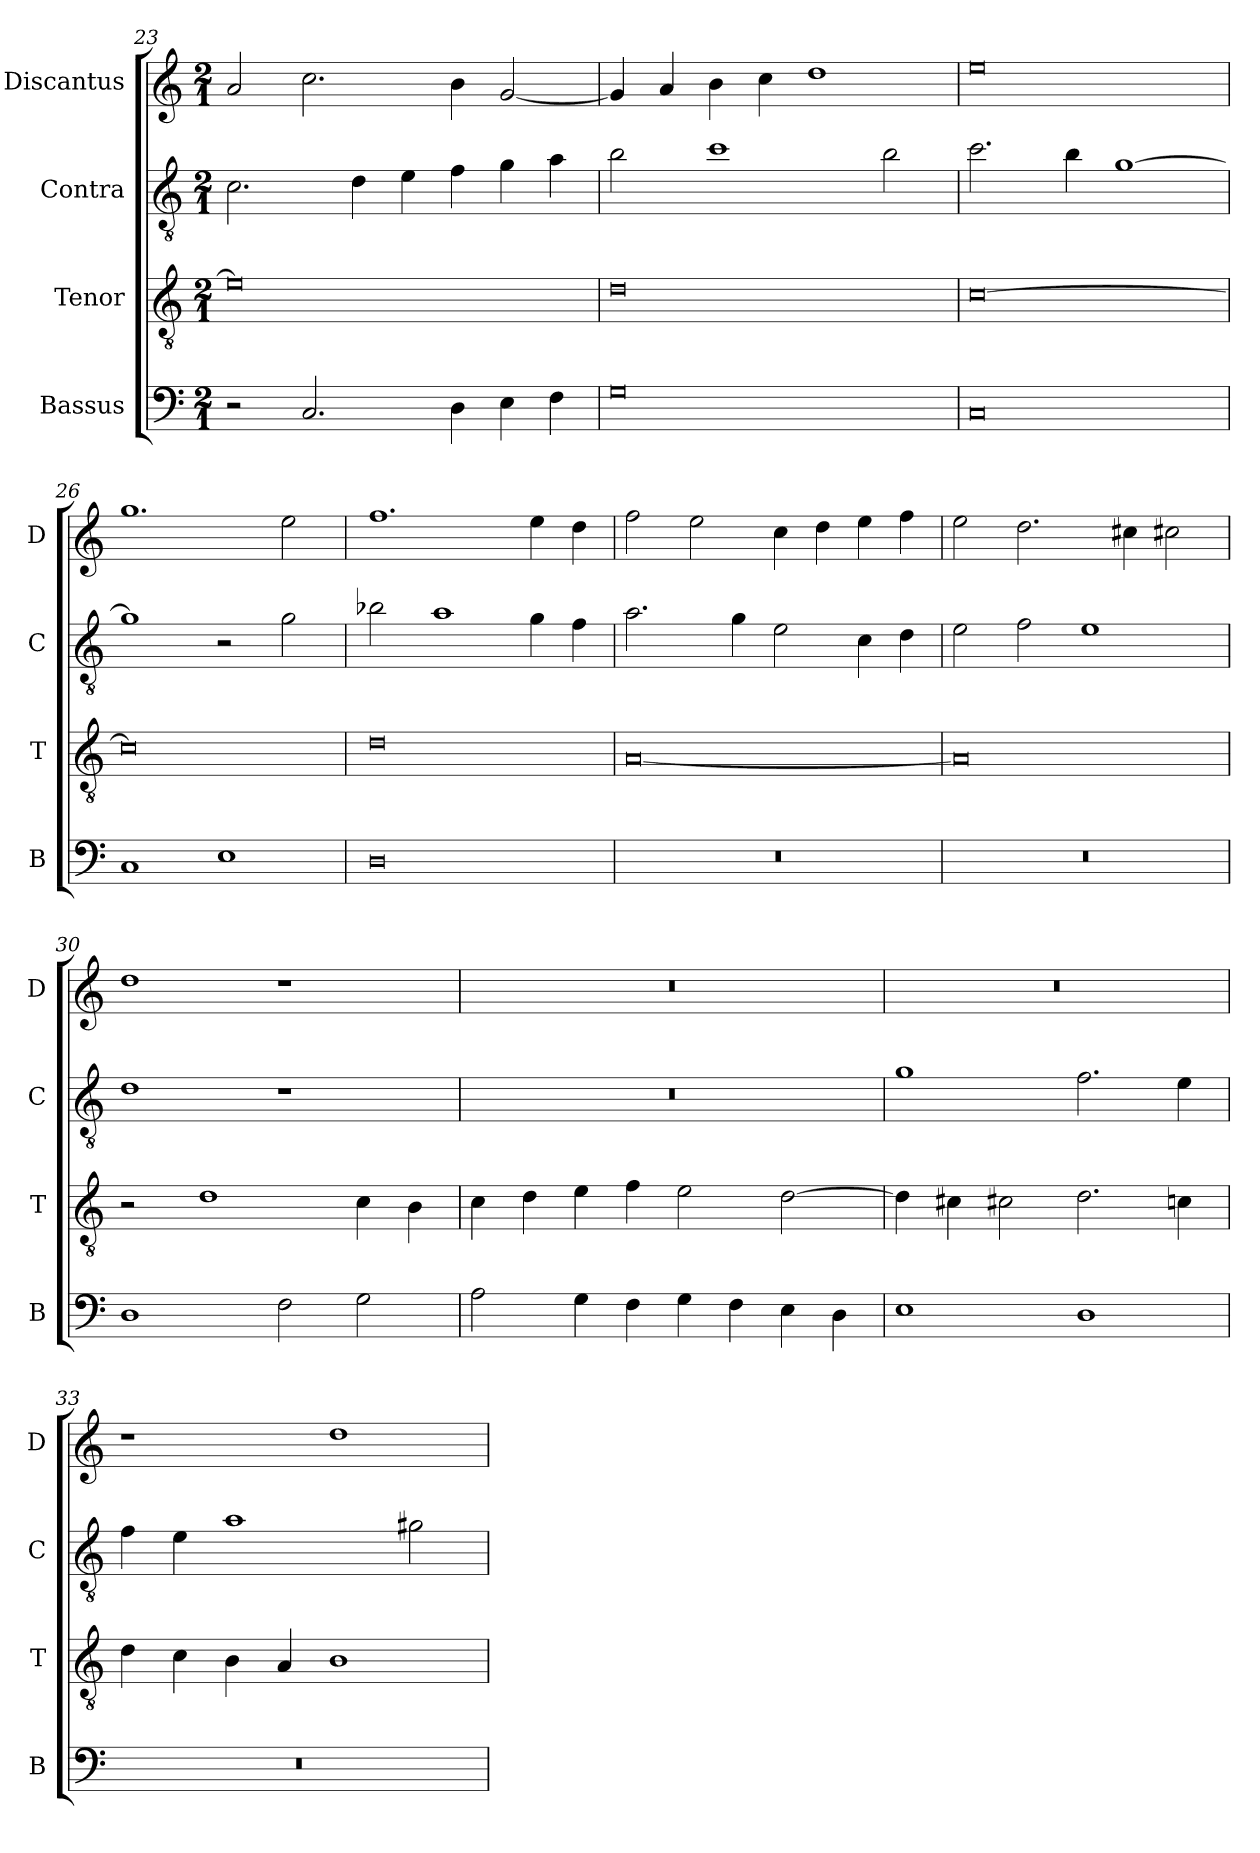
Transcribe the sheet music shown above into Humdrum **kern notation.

**kern	**kern	**kern	**kern
*part4	*part3	*part2	*part1
*staff4	*staff3	*staff2	*staff1
*I"Bassus	*I"Tenor	*I"Contra	*I"Discantus
*I'B	*I'T	*I'C	*I'D
*clefF4	*clefGv2	*clefGv2	*clefG2
*k[]	*k[]	*k[]	*k[]
*M2/1	*M2/1	*M2/1	*M2/1
=23	=23	=23	=23
2r	0e]	2.c\	2a/
2.C/	.	.	2.cc\
.	.	4d\	.
.	.	4e\	.
4D\	.	4f\	4b\
4E\	.	4g\	[2g/
4F\	.	4a\	.
=24	=24	=24	=24
0G	0d	2b\	4g/]
.	.	.	4a/
.	.	1cc	4b\
.	.	.	4cc\
.	.	.	1dd
.	.	2b\	.
=25	=25	=25	=25
0C	[0c	2.cc\	0ee
.	.	4b\	.
.	.	[1g	.
=26	=26	=26	=26
1C	0c]	1g]	1.gg
1E	.	2r	.
.	.	2g\	2ee\
=27	=27	=27	=27
0D	0d	2b-X\	1.ff
.	.	1a	.
.	.	4g\	4ee\
.	.	4f\	4dd\
=28	=28	=28	=28
0r	[0A	2.a\	2ff\
.	.	.	2ee\
.	.	4g\	.
.	.	2e\	4cc\
.	.	.	4dd\
.	.	4c\	4ee\
.	.	4d\	4ff\
=29	=29	=29	=29
0r	0A]	2e\	2ee\
.	.	2f\	2.dd\
.	.	1e	.
.	.	.	4cc#X\
.	.	.	2cc#X\
=30	=30	=30	=30
1D	2r	1d	1dd
.	1d	.	.
2F\	.	1r	1r
2G\	4c\	.	.
.	4B\	.	.
=31	=31	=31	=31
2A\	4c\	0r	0r
.	4d\	.	.
4G\	4e\	.	.
4F\	4f\	.	.
4G\	2e\	.	.
4F\	.	.	.
4E\	[2d\	.	.
4D\	.	.	.
=32	=32	=32	=32
1E	4d\]	1g	0r
.	4c#X\	.	.
.	2c#X\	.	.
1D	2.d\	2.f\	.
.	4cn\	4e\	.
=33	=33	=33	=33
0r	4d\	4f\	1r
.	4c\	4e\	.
.	4B\	1a	.
.	4A/	.	.
.	1B	.	1dd
.	.	2g#X\	.
=	=	=	=
*-	*-	*-	*-
